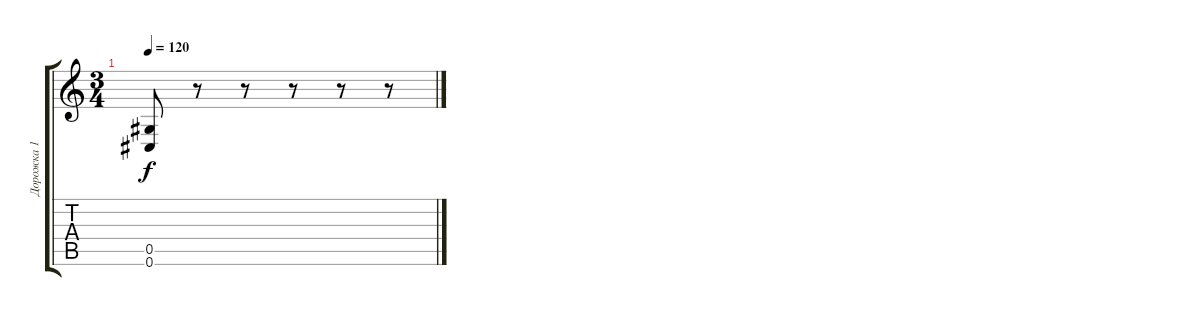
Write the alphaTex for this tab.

\track ("Дорожка 1" "Дорожка 1") {instrument distortionguitar}
\staff {score tabs}
\tuning (Eb4 Bb3 Gb3 Db3 Ab2 Db2) {hide}
\ts (3 4)
\tempo 120
\clef g2
\ks c
(0.5 0.6).8{dy f} r.8 r.8 r.8 r.8 r.8
